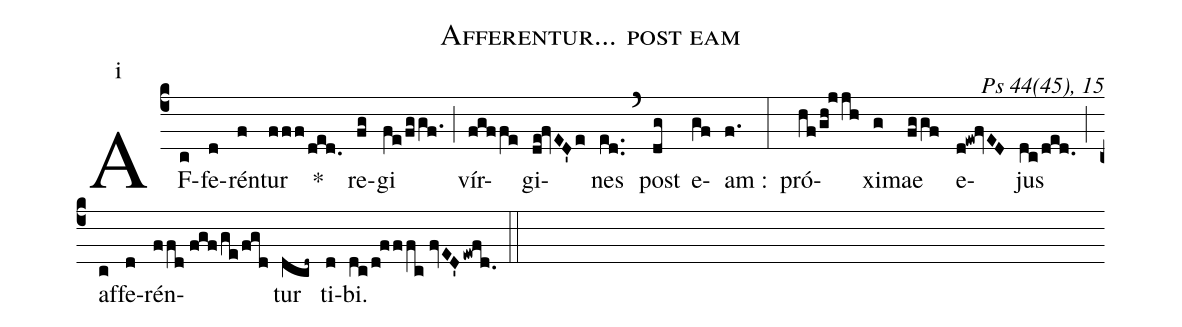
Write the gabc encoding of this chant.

name:Afferentur... post eam;
commentary: Ps 44(45), 15;
mode:i;
%%
(c4) AF(c)fe(d)rén(f)tur(fff/ded.) *() re(fg)gi(fe/fggf.) (;) vír(fgffe)gi(de!fvED'e)nes(ed..) (`) post(dg) e(gf)am~:(f.) (:) pró(hf/gh!jjh)xi(g)mae(fggf) e(d!ew!fvED)jus(dc/ded.) (;) af(c)fe(d)rén(ffd//fgf/ge/fgd)tur(dcd~) ti(d)bi.(dc/d!fffc//fvED'/ewfd.) (::)
